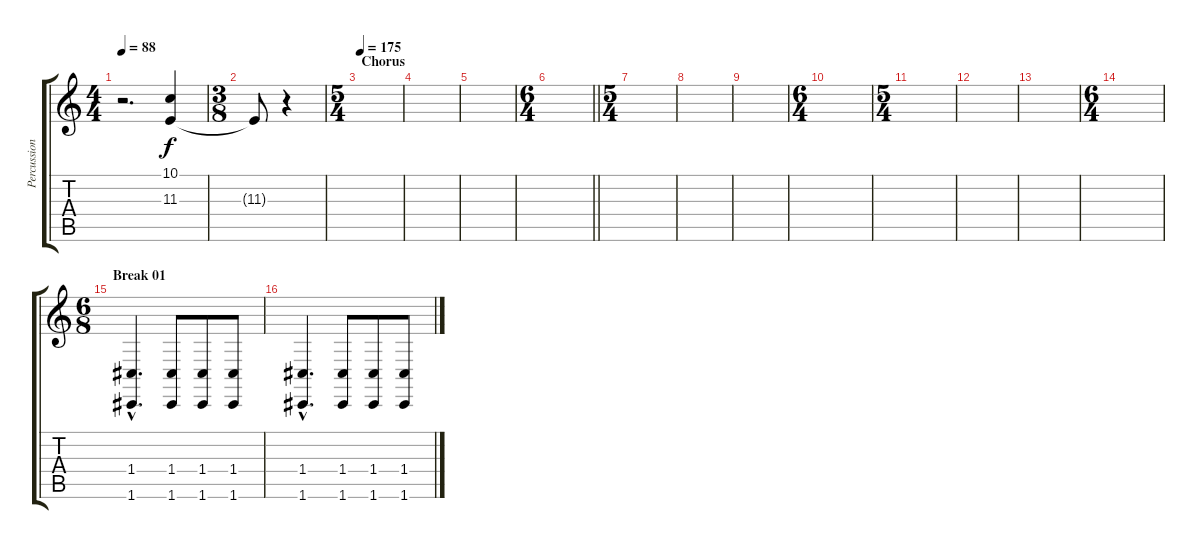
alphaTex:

\track ("Percussion" "Percussion") {instrument reversecymbal}
\staff {score tabs}
\tuning (D4 A3 F3 C3 G2 C2) {hide}
\ts (4 4)
\tempo 88
\clef g2
\ks c
r.2{d dy mf} (10.1 11.3).4{dy f} |
\ts (3 8)
11.3{t}.8 r.4 |
\ts (5 4)
\section ("" "Chorus")
\tempo 175
|
|
|
\ts (6 4)
\barLineRight lightlight
|
\ts (5 4)
|
|
|
\ts (6 4)
|
\ts (5 4)
|
|
|
\ts (6 4)
|
\ts (6 8)
\section ("" "Break 01")
(1.4{hac} 1.6{hac}).4{d volume 11 instrument melodictom} (1.4 1.6).8 (1.4 1.6).8 (1.4 1.6).8 |
(1.4{hac} 1.6{hac}).4{d} (1.4 1.6).8 (1.4 1.6).8 (1.4 1.6).8
